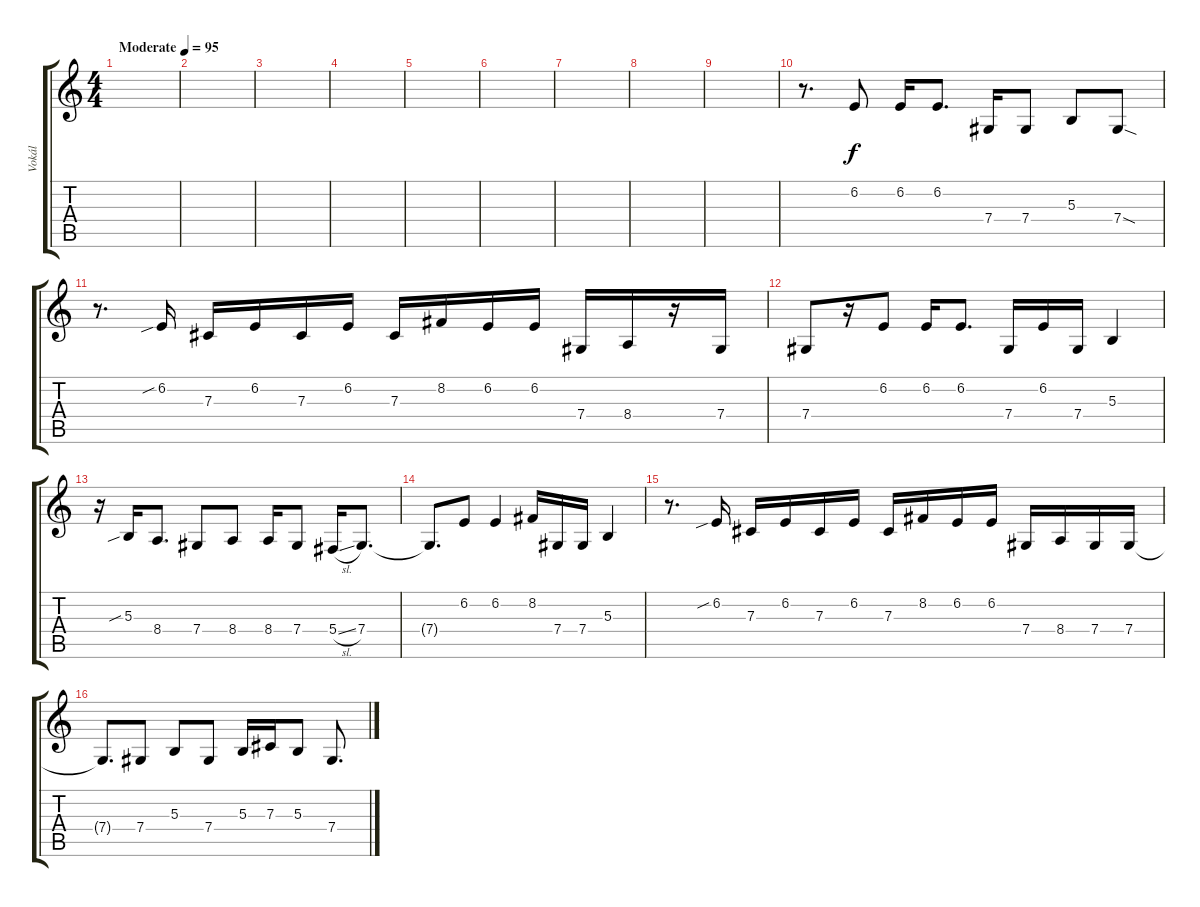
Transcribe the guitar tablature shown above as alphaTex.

\track ("Vokál" "Vokál") {instrument lead6voice}
\staff {score tabs}
\tuning (Eb4 Bb3 Gb3 Db3 Ab2 Db2) {hide}
\ts (4 4)
\tempo (95 "Moderate")
\clef g2
\ks c
|
|
|
|
|
|
|
|
|
r.8{d} 6.2.8 6.2.16 6.2.8{d} 7.4.16 7.4.8 5.3.8 7.4{sod}.8 |
r.8{d} 6.2{sib}.16 7.3.16 6.2.16 7.3.16 6.2.16 7.3.16 8.2.16 6.2.16 6.2.16 7.4.16 8.4.16 r.16 7.4.16 |
7.4.8 r.16 6.2.8 6.2.16 6.2.8{d} 7.4.16 6.2.16 7.4.16 5.3.4 |
r.16 5.3{sib}.16 8.4.8{d} 7.4.8 8.4.8 8.4.16 7.4.8 5.4{sl}.16 7.4.8{d} |
7.4{t}.8{d} 6.2.8 6.2.4 8.2.16 7.4.16 7.4.16 5.3.4 |
r.8{d} 6.2{sib}.16 7.3.16 6.2.16 7.3.16 6.2.16 7.3.16 8.2.16 6.2.16 6.2.16 7.4.16 8.4.16 7.4.16 7.4.16 |
7.4{t}.8{d} 7.4.8 5.3.8 7.4.8 5.3.16 7.3.16 5.3.8 7.4.8{d}
